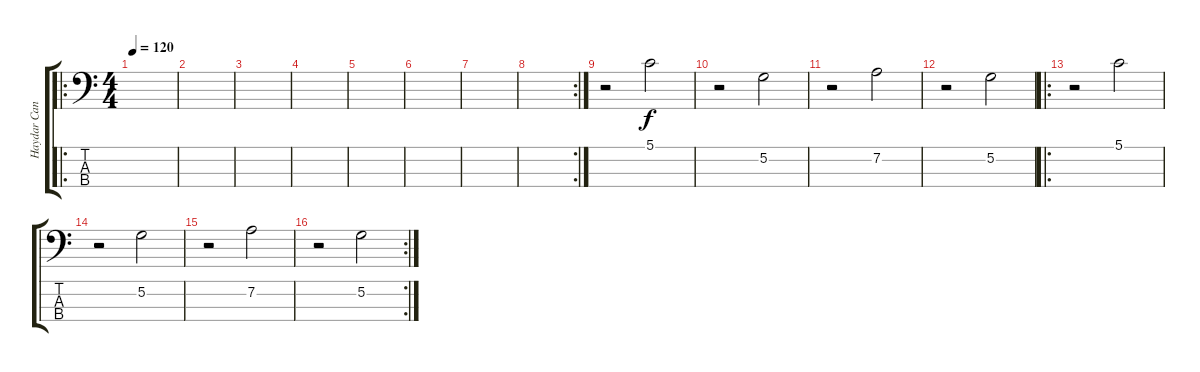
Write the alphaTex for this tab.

\track ("Haydar Can (Slap Bass)" "Haydar Can") {instrument slapbass1}
\staff {score tabs}
\tuning (G2 D2 A1 E1) {hide}
\ro
\ts (4 4)
\tempo 120
\clef f4
\ks c
|
|
|
|
|
|
|
\rc 2
|
r.2 5.1.2 |
r.2 5.2.2 |
r.2 7.2.2 |
r.2 5.2.2 |
\ro
r.2 5.1.2 |
r.2 5.2.2 |
r.2 7.2.2 |
\rc 2
r.2 5.2.2
